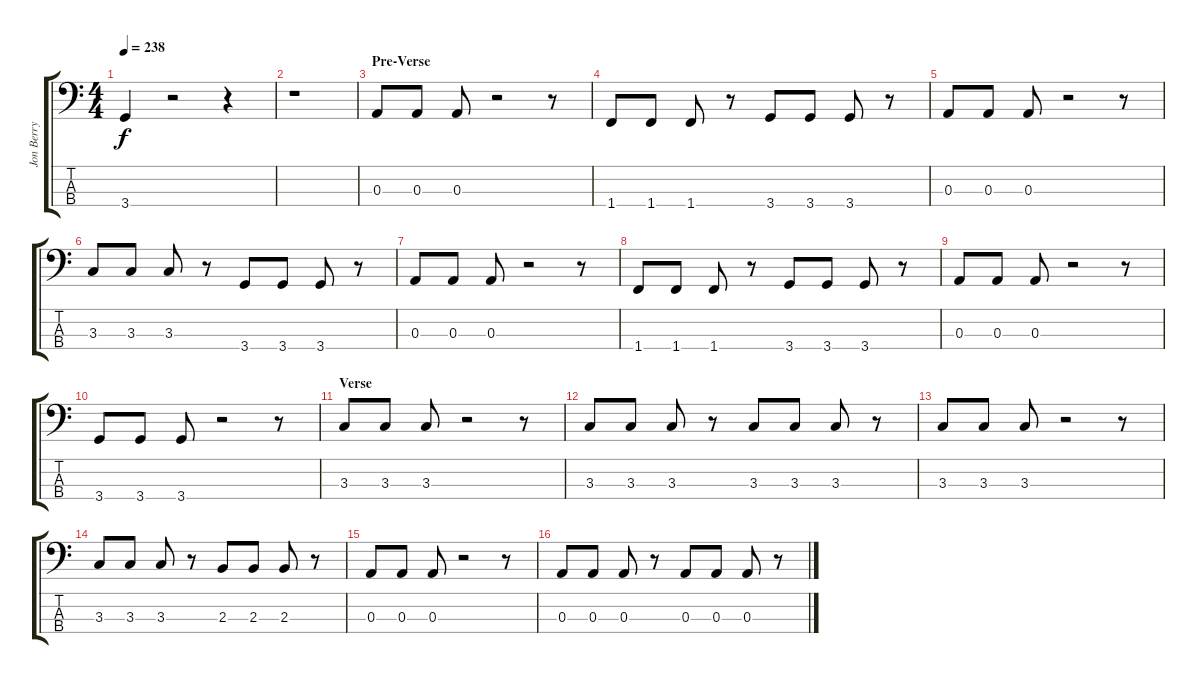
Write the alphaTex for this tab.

\track ("Jon Berry" "Jon Berry") {instrument electricbasspick}
\staff {score tabs}
\tuning (G2 D2 A1 E1) {hide}
\ts (4 4)
\tempo 238
\clef f4
\ks c
3.4.4{dy f} r.2 r.4 |
r.1 |
\section ("" "Pre-Verse")
0.3.8 0.3.8 0.3.8 r.2 r.8 |
1.4.8 1.4.8 1.4.8 r.8 3.4.8 3.4.8 3.4.8 r.8 |
0.3.8 0.3.8 0.3.8 r.2 r.8 |
3.3.8 3.3.8 3.3.8 r.8 3.4.8 3.4.8 3.4.8 r.8 |
0.3.8 0.3.8 0.3.8 r.2 r.8 |
1.4.8 1.4.8 1.4.8 r.8 3.4.8 3.4.8 3.4.8 r.8 |
0.3.8 0.3.8 0.3.8 r.2 r.8 |
3.4.8 3.4.8 3.4.8 r.2 r.8 |
\section ("" "Verse")
3.3.8 3.3.8 3.3.8 r.2 r.8 |
3.3.8 3.3.8 3.3.8 r.8 3.3.8 3.3.8 3.3.8 r.8 |
3.3.8 3.3.8 3.3.8 r.2 r.8 |
3.3.8 3.3.8 3.3.8 r.8 2.3.8 2.3.8 2.3.8 r.8 |
0.3.8 0.3.8 0.3.8 r.2 r.8 |
0.3.8 0.3.8 0.3.8 r.8 0.3.8 0.3.8 0.3.8 r.8
